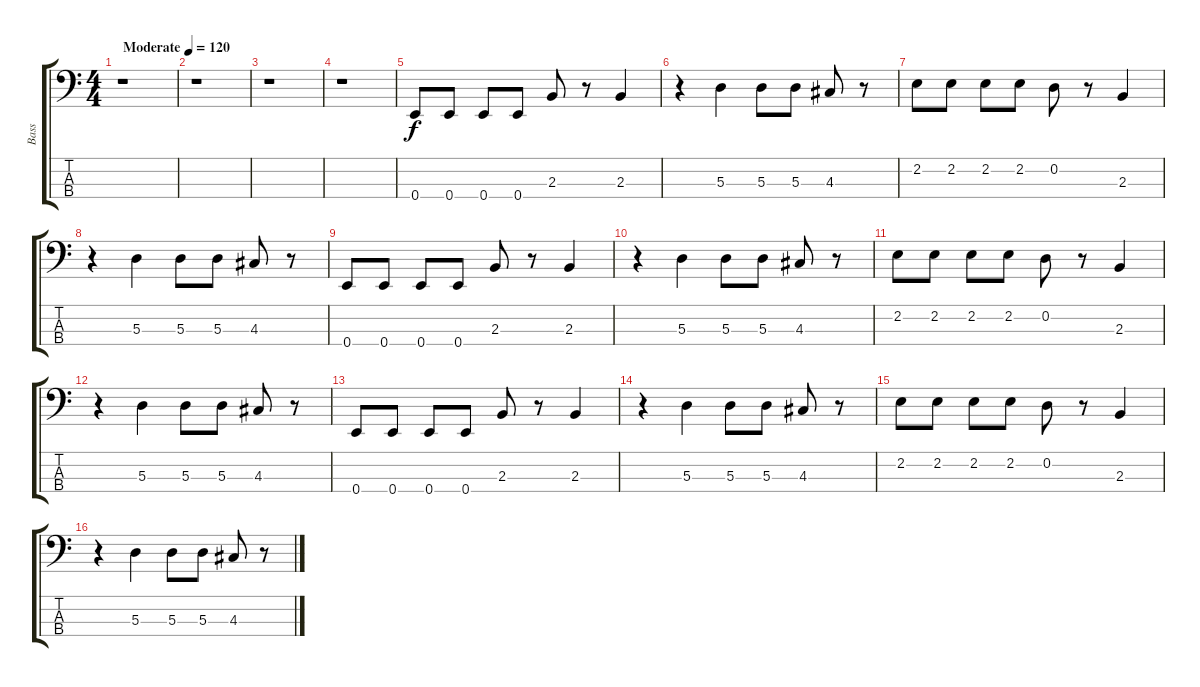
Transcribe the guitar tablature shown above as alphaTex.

\track ("Bass" "Bass") {instrument electricbassfinger}
\staff {score tabs}
\tuning (G2 D2 A1 E1) {hide}
\ts (4 4)
\tempo (120 "Moderate")
\clef f4
\ks c
r.1{dy f instrument electricbassfinger} |
r.1 |
r.1 |
r.1 |
0.4.8 0.4.8 0.4.8 0.4.8 2.3.8 r.8 2.3.4 |
r.4 5.3.4 5.3.8 5.3.8 4.3.8 r.8 |
2.2.8 2.2.8 2.2.8 2.2.8 0.2.8 r.8 2.3.4 |
r.4 5.3.4 5.3.8 5.3.8 4.3.8 r.8 |
0.4.8 0.4.8 0.4.8 0.4.8 2.3.8 r.8 2.3.4 |
r.4 5.3.4 5.3.8 5.3.8 4.3.8 r.8 |
2.2.8 2.2.8 2.2.8 2.2.8 0.2.8 r.8 2.3.4 |
r.4 5.3.4 5.3.8 5.3.8 4.3.8 r.8 |
0.4.8 0.4.8 0.4.8 0.4.8 2.3.8 r.8 2.3.4 |
r.4 5.3.4 5.3.8 5.3.8 4.3.8 r.8 |
2.2.8 2.2.8 2.2.8 2.2.8 0.2.8 r.8 2.3.4 |
r.4 5.3.4 5.3.8 5.3.8 4.3.8 r.8
